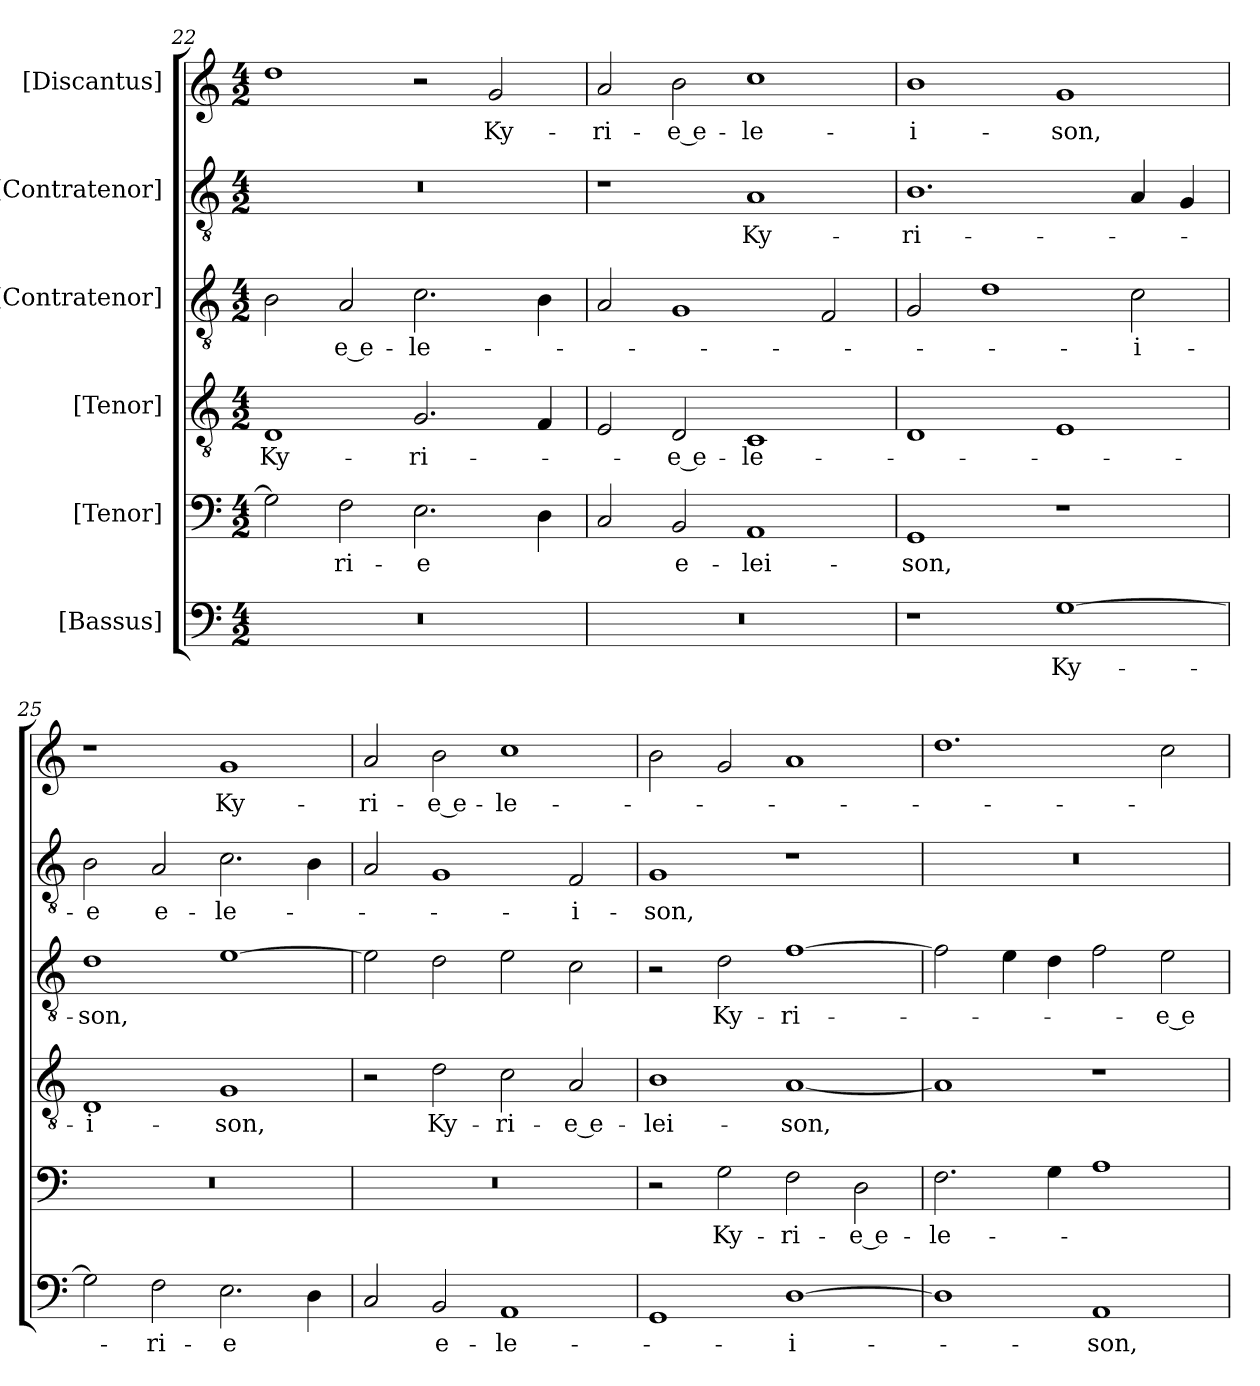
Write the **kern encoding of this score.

**kern	**text	**kern	**text	**kern	**text	**kern	**text	**kern	**text	**kern	**text
*part6	*part6	*part5	*part5	*part4	*part4	*part3	*part3	*part2	*part2	*part1	*part1
*staff6	*staff6	*staff5	*staff5	*staff4	*staff4	*staff3	*staff3	*staff2	*staff2	*staff1	*staff1
*I"[Bassus]	*	*I"[Tenor]	*	*I"[Tenor]	*	*I"[Contratenor]	*	*I"[Contratenor]	*	*I"[Discantus]	*
*clefF4	*	*clefF4	*	*clefGv2	*	*clefGv2	*	*clefGv2	*	*clefG2	*
*k[]	*	*k[]	*	*k[]	*	*k[]	*	*k[]	*	*k[]	*
*M4/2	*	*M4/2	*	*M4/2	*	*M4/2	*	*M4/2	*	*M4/2	*
=22	=22	=22	=22	=22	=22	=22	=22	=22	=22	=22	=22
0r	.	2G\]	.	1D/	Ky-	2B\	.	0r	.	1dd\	.
.	.	2F\	-ri-	.	.	2A/	-e e-	.	.	.	.
.	.	2.E\	-e	2.G/	-ri-	2.c\	-le-	.	.	2r	.
.	.	.	.	.	.	.	.	.	.	2g/	Ky-
.	.	4D\	.	4F/	.	4B\	.	.	.	.	.
=23	=23	=23	=23	=23	=23	=23	=23	=23	=23	=23	=23
0r	.	2C/	.	2E/	.	2A/	.	1r	.	2a/	-ri-
.	.	2BB/	e-	2D/	-e e-	1G/	.	.	.	2b\	-e e-
.	.	1AA/	-lei-	1C/	-le-	.	.	1A/	Ky-	1cc\	-le-
.	.	.	.	.	.	2F/	.	.	.	.	.
=24	=24	=24	=24	=24	=24	=24	=24	=24	=24	=24	=24
1r	.	1GG/	-son,	1D/	.	2G/	.	1.B\	-ri-	1b\	-i-
.	.	.	.	.	.	1d\	.	.	.	.	.
[1G\	Ky-	1r	.	1E/	.	.	.	.	.	1g/	-son,
.	.	.	.	.	.	2c\	-i-	4A/	.	.	.
.	.	.	.	.	.	.	.	4G/	.	.	.
=25	=25	=25	=25	=25	=25	=25	=25	=25	=25	=25	=25
2G\]	.	0r	.	1D/	-i-	1d\	-son,	2B\	-e	1r	.
2F\	-ri-	.	.	.	.	.	.	2A/	e-	.	.
2.E\	-e	.	.	1G/	-son,	[1e\	.	2.c\	-le-	1g/	Ky-
4D\	.	.	.	.	.	.	.	4B\	.	.	.
=26	=26	=26	=26	=26	=26	=26	=26	=26	=26	=26	=26
2C/	.	0r	.	2r	.	2e\]	.	2A/	.	2a/	-ri-
2BB/	e-	.	.	2d\	Ky-	2d\	.	1G/	.	2b\	-e e-
1AA/	-le-	.	.	2c\	-ri-	2e\	.	.	.	1cc\	-le-
.	.	.	.	2A/	-e e-	2c\	.	2F/	-i-	.	.
=27	=27	=27	=27	=27	=27	=27	=27	=27	=27	=27	=27
1GG/	.	2r	.	1B\	-lei-	2r	.	1G/	-son,	2b\	.
.	.	2G\	Ky-	.	.	2d\	Ky-	.	.	2g/	.
[1D\	-i-	2F\	-ri-	[1A/	-son,	[1f\	-ri-	1r	.	1a/	.
.	.	2D\	-e e-	.	.	.	.	.	.	.	.
=28	=28	=28	=28	=28	=28	=28	=28	=28	=28	=28	=28
1D\]	.	2.F\	-le-	1A/]	.	2f\]	.	0r	.	1.dd\	.
.	.	.	.	.	.	4e\	.	.	.	.	.
.	.	4G\	.	.	.	4d\	.	.	.	.	.
1AA/	-son,	1A\	.	1r	.	2f\	.	.	.	.	.
.	.	.	.	.	.	2e\	-e e-	.	.	2cc\	.
=	=	=	=	=	=	=	=	=	=	=	=
*-	*-	*-	*-	*-	*-	*-	*-	*-	*-	*-	*-
